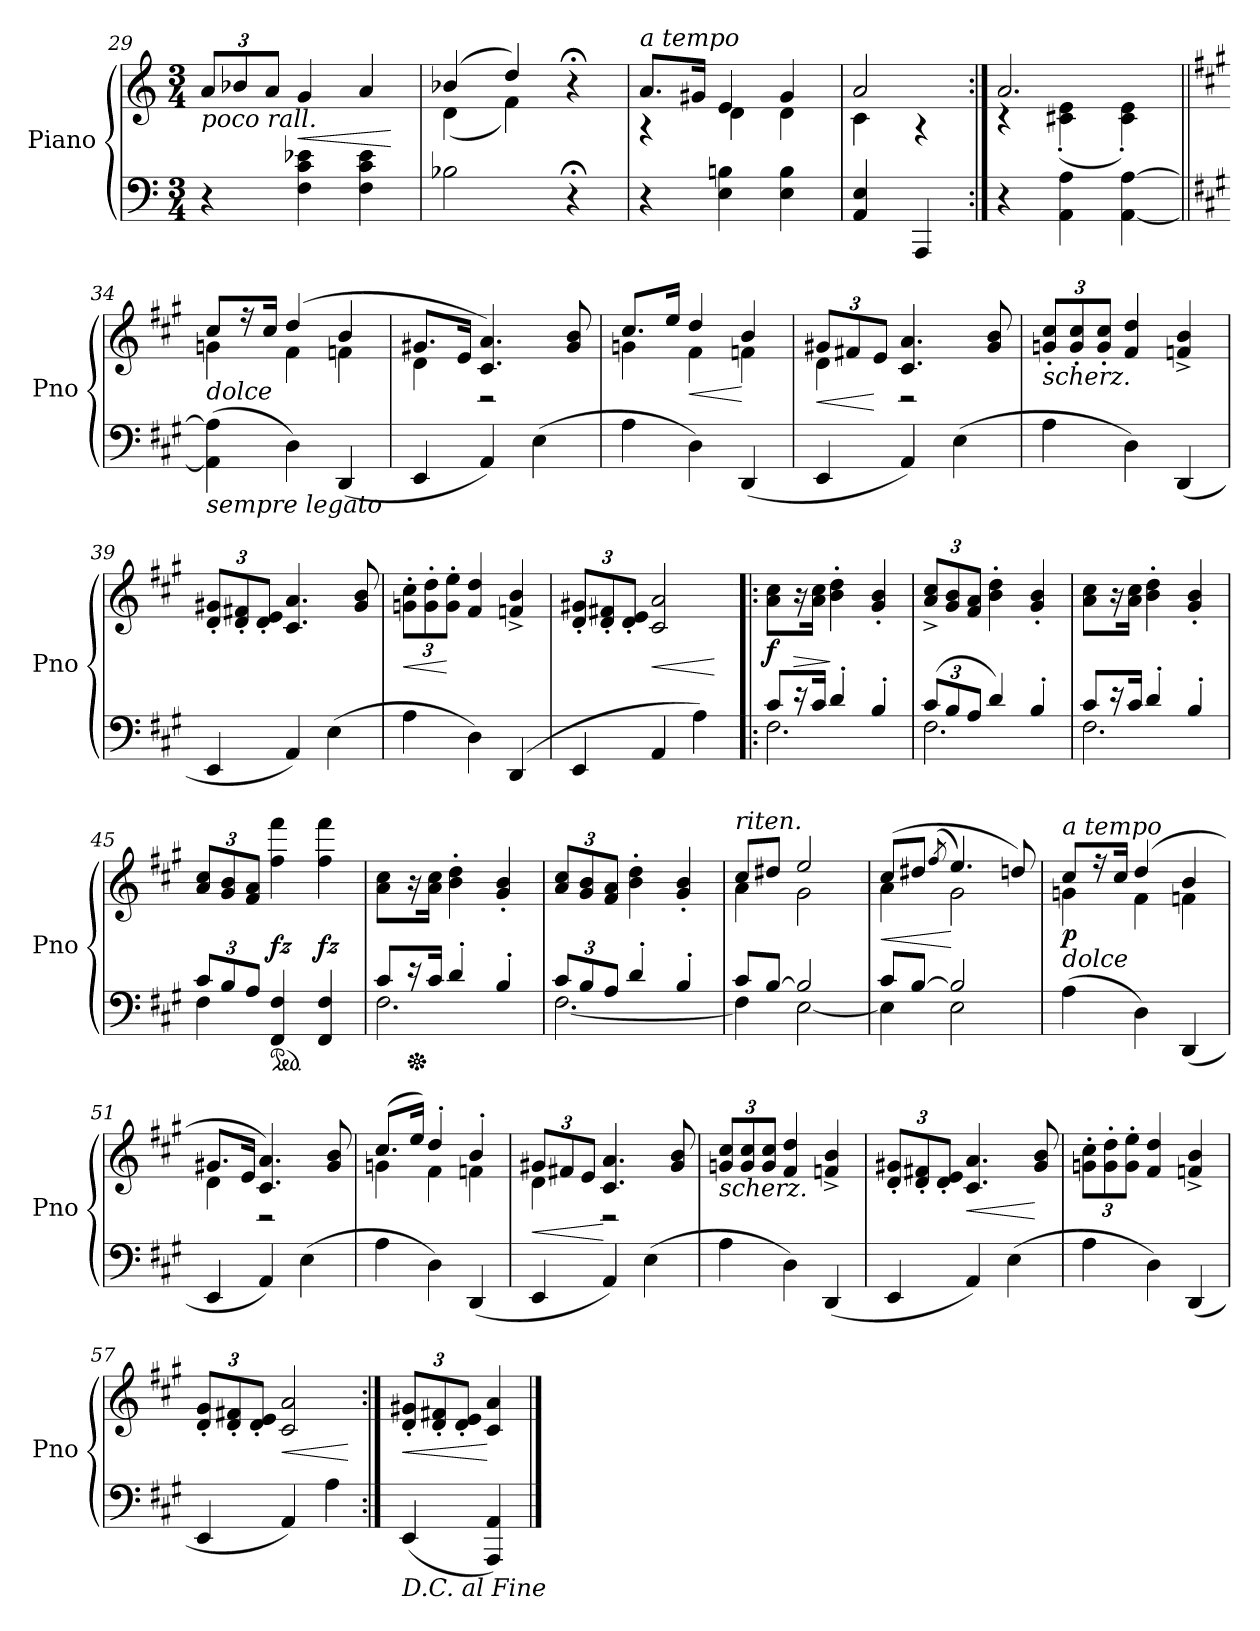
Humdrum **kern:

**kern	**kern	**dynam
*part1	*part1	*part1
*staff2	*staff1	*staff1/2
*I"Piano	*	*
*I'Pno	*	*
*clefF4	*clefG2	*
*k[]	*k[]	*
*a:	*a:	*
*M3/4	*M3/4	*
=29	=29	=29
!	!LO:TX:b:i:t=poco rall.	!
4r	12aL	.
.	12b-X	.
.	12aJ	.
4F 4c 4e-X	4g	<
4F 4c 4e-	4a	.
.	.	[
=30	=30	=30
*	*^	*
2B-X	(4b-X	(4d	.
.	4dd)	4f)	.
4r;<	4r;<	4ryy	.
=31	=31	=31	=31
!	!LO:TX:a:i:t=a tempo	!	!
4r	8.aL	4r	.
.	16g#XJk	.	.
4E 4Bn	4e	4d	.
4E 4B	4g#	4d	.
=32	=32	=32	=32
4AA 4E	2a	4c	.
4AAA	.	4r	.
=33:|!	=33:|!	=33:|!	=33:|!
4r	2.a	4r	.
4AA 4A	.	(4c#X' 4e'	.
[4AA [4A	.	4c#' 4e')	.
=34||	=34||	=34||	=34||
*k[f#c#g#]	*k[f#c#g#]	*	*
!	!LO:TX:b:i:t=dolce	!	!
!LO:TX:b:i:t=sempre legato	!	!	!
(4AA] 4A]	8cc#L	4gn	.
.	16r	.	.
.	16cc#Jk	.	.
4D)	(4dd	4f#	.
(4DD	4b	4fn	.
=35	=35	=35	=35
4EE	8.g#XL	4d	.
.	16eJk	.	.
4AA)	4.c# 4.a)	2r	.
(4E	.	.	.
.	8g# 8b	.	.
=36	=36	=36	=36
4A	8.cc#L	4gn	.
.	16eeJk	.	.
4D)	4dd	4f#	<
(4DD	4b	4fn	[
=37	=37	=37	=37
4EE	12g#XL	4d	<
.	12f#X	.	.
.	12eJ	.	[
4AA)	4.c# 4.a	2r	.
(4E	.	.	.
.	8g# 8b	.	.
*	*v	*v	*
=38	=38	=38
!	!LO:TX:b:i:t=scherz.	!
4A	12gn' 12cc#'L	.
.	12g' 12cc#'	.
.	12g' 12cc#'J	.
4D)	4f# 4dd	.
(4DD	4fn^ 4b^	.
=39	=39	=39
4EE	12d' 12g#X'L	.
.	12d' 12f#X'	.
.	12d' 12e'J	.
4AA)	4.c# 4.a	.
(4E	.	.
.	8g# 8b	.
=40	=40	=40
4A	12gn' 12cc#'L	<
.	12g' 12dd'	.
.	12g' 12ee'J	[
4D)	4f# 4dd	.
(>4DD	4fn^ 4b^	.
=41	=41	=41
4EE	12d' 12g#X'L	.
.	12d' 12f#X'	.
.	12d' 12e'J	.
4AA	2c# 2a	<
4A)	.	.
.	.	[
=42!|:	=42!|:	=42!|:
*^	*	*
8c#L	2.F#	8a 8cc#L	f
16r	.	16r	>
16c#Jk	.	16a 16cc#Jk	.
4d'	.	4b' 4dd'	]
4B'	.	4g#' 4b'	.
=43	=43	=43	=43
(12c#L	2.F#	12a^ 12cc#^L	.
12B	.	12g# 12b	.
12AJ	.	12f# 12aJ	.
4d)	.	4b' 4dd'	.
4B'	.	4g#' 4b'	.
=44	=44	=44	=44
8c#L	2.F#	8a\ 8cc#\L	.
16r	.	16r	.
16c#Jk	.	16a\ 16cc#\Jk	.
4d'	.	4b' 4dd'	.
4B'	.	4g#' 4b'	.
=45	=45	=45	=45
12c#L	4F#	12a 12cc#L	.
12B	.	12g# 12b	.
12AJ	.	12f# 12aJ	.
*ped	*	*	*
4FF# 4F#	2ryy	4ff# 4fff#	fz
4FF# 4F#	.	4ff# 4fff#	fz
=46	=46	=46	=46
8c#L	2.F#	8a\ 8cc#\L	.
*Xped	*	*	*
16r	.	16r	.
16c#Jk	.	16a\ 16cc#\Jk	.
4d'	.	4b' 4dd'	.
4B'	.	4g#' 4b'	.
=47	=47	=47	=47
12c#L	[2.F#	12a 12cc#L	.
12B	.	12g# 12b	.
12AJ	.	12f# 12aJ	.
4d'	.	4b' 4dd'	.
4B'	.	4g#' 4b'	.
=48	=48	=48	=48
*	*	*^	*
!	!	!LO:TX:a:i:t=riten.	!	!
8c#L	4F#]	8cc#L	4a	.
[8BJ	.	8dd#XJ	.	.
2B]	[2E	2ee	2g#	.
=49	=49	=49	=49	=49
8c#L	4E]	(8cc#L	4a	<
[8BJ	.	8dd#XJ	.	.
.	.	(<8qff#/	.	.
2B]	2E	4.ee)	2g#	[
.	.	8ddn)	.	.
*v	*v	*	*	*
=50	=50	=50	=50
!	!LO:TX:a:i:t=a tempo	!	!
!LO:TX:a:i:t=dolce	!	!	!
(4A	8cc#L	4gn	p
.	16r	.	.
.	16cc#Jk	.	.
4D)	(4dd	4f#	.
(4DD	4b	4fn	.
=51	=51	=51	=51
4EE	8.g#XL	4d	.
.	16eJk	.	.
4AA)	4.c# 4.a)	2r	.
(4E	.	.	.
.	8g# 8b	.	.
=52	=52	=52	=52
4A	(8.cc#L	4gn	.
.	16eeJk)	.	.
4D)	4dd'	4f#	.
(4DD	4b'	4fn	.
=53	=53	=53	=53
4EE	12g#XL	4d	<
.	12f#X	.	.
.	12eJ	.	.
4AA)	4.c# 4.a	2r	[
(4E	.	.	.
.	8g# 8b	.	.
*	*v	*v	*
=54	=54	=54
!	!LO:TX:b:i:t=scherz.	!
4A	12gn 12cc#L	.
.	12g 12cc#	.
.	12g 12cc#J	.
4D)	4f# 4dd	.
(4DD	4fn^ 4b^	.
=55	=55	=55
4EE	12d' 12g#X'L	.
.	12d' 12f#X'	.
.	12d' 12e'J	.
4AA)	4.c# 4.a	<
(4E	.	.
.	8g# 8b	[
=56	=56	=56
4A	12gn' 12cc#'L	.
.	12g' 12dd'	.
.	12g' 12ee'J	.
4D)	4f# 4dd	.
(4DD	4fn^ 4b^	.
=57	=57	=57
4EE	12d' 12g#'L	.
.	12d' 12f#X'	.
.	12d' 12e'J	.
4AA)	2c# 2a	<
4A	.	.
.	.	[
=58:|!	=58:|!	=58:|!
!LO:TX:b:i:t=D.C. al Fine	!	!
(4EE	12d' 12g#X'L	<
.	12d' 12f#X'	.
.	12d' 12e'J	.
4AAA 4AA)	4c# 4a	[
==	==	==
*-	*-	*-
